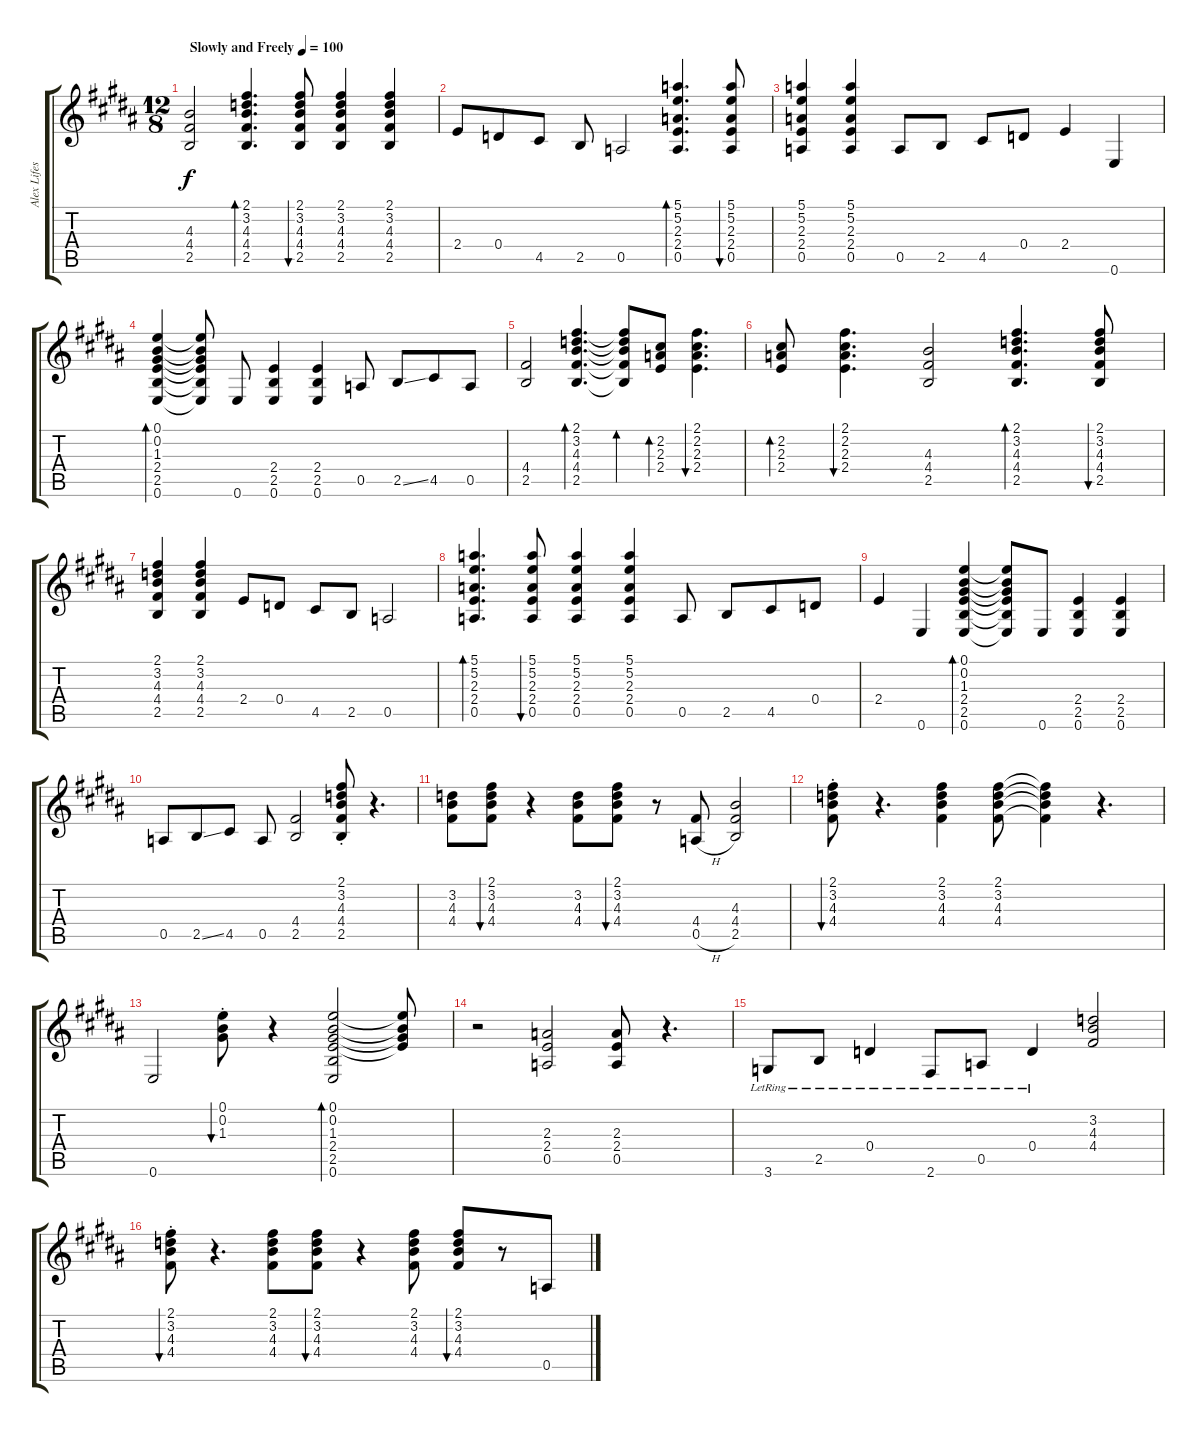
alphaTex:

\track ("Alex Lifeson Guitar" "Alex Lifes") {instrument electricguitarclean}
\staff {score tabs}
\tuning (E4 B3 G3 D3 A2 E2) {hide}
\ts (12 8)
\tempo (100 "Slowly and Freely")
\clef g2
\ks b
(4.3 4.4 2.5).2{dy f instrument electricguitarclean} (2.1 3.2 4.3 4.4 2.5).4{d bd 60} (2.1 3.2 4.3 4.4 2.5).8{bu 60} (2.1 3.2 4.3 4.4 2.5).4 (2.1 3.2 4.3 4.4 2.5).4 |
2.4.8 0.4.8 4.5.8 2.5.8 0.5.2 (5.1 5.2 2.3 2.4 0.5).4{d bd 60} (5.1 5.2 2.3 2.4 0.5).8{bu 60} |
(5.1 5.2 2.3 2.4 0.5).4 (5.1 5.2 2.3 2.4 0.5).4 0.5.8 2.5.8 4.5.8 0.4.8 2.4.4 0.6.4 |
(0.1 0.2 1.3 2.4 2.5 0.6).4{bd 30} (0.1{t} 0.2{t} 1.3{t} 2.4{t} 2.5{t} 0.6{t}).8 0.6.8 (2.4 2.5 0.6).4 (2.4 2.5 0.6).4 0.5.8 2.5{ss}.8 4.5.8 0.5.8 |
(4.4 2.5).2 (2.1 3.2 4.3 4.4 2.5).4{d bd 240} (2.1{t} 3.2{t} 4.3{t} 4.4{t} 2.5{t}).8{bd 240} (2.2 2.3 2.4).8{bd 60} (2.1 2.2 2.3 2.4).4{d bu 60} |
(2.2 2.3 2.4).8{bd 60} (2.1 2.2 2.3 2.4).4{d bu 60} (4.3 4.4 2.5).2 (2.1 3.2 4.3 4.4 2.5).4{d bd 60} (2.1 3.2 4.3 4.4 2.5).8{bu 60} |
(2.1 3.2 4.3 4.4 2.5).4 (2.1 3.2 4.3 4.4 2.5).4 2.4.8 0.4.8 4.5.8 2.5.8 0.5.2 |
(5.1 5.2 2.3 2.4 0.5).4{d bd 60} (5.1 5.2 2.3 2.4 0.5).8{bu 60} (5.1 5.2 2.3 2.4 0.5).4 (5.1 5.2 2.3 2.4 0.5).4 0.5.8 2.5.8 4.5.8 0.4.8 |
2.4.4 0.6.4 (0.1 0.2 1.3 2.4 2.5 0.6).4{bd 30} (0.1{t} 0.2{t} 1.3{t} 2.4{t} 2.5{t} 0.6{t}).8 0.6.8 (2.4 2.5 0.6).4 (2.4 2.5 0.6).4 |
0.5.8 2.5{ss}.8 4.5.8 0.5.8 (4.4 2.5).2 (2.1{st} 3.2 4.3 4.4 2.5).8 r.4{d} |
(3.2 4.3 4.4).8 (2.1 3.2 4.3 4.4).8{bu 60} r.4 (3.2 4.3 4.4).8 (2.1 3.2 4.3 4.4).8{bu 60} r.8 (4.4 0.5{h}).8 (4.3 4.4 2.5).2 |
(2.1 3.2 4.3 4.4{st}).8{bu 30} r.4{d} (2.1 3.2 4.3 4.4).4 (2.1 3.2 4.3 4.4).8 (2.1{t} 3.2{t} 4.3{t} 4.4{t}).4 r.4{d} |
0.6.2 (0.1 0.2 1.3{st}).8{bu 30} r.4 (0.1 0.2 1.3 2.4 2.5 0.6).2{bd 120} (0.1{t} 0.2{t} 1.3{t} 2.4{t}).8 |
r.2 (2.3 2.4 0.5).2 (2.3 2.4 0.5).8 r.4{d} |
3.6{lr}.8 2.5{lr}.8 0.4{lr}.4 2.6{lr}.8 0.5{lr}.8 0.4{lr}.4 (3.2 4.3 4.4).2 |
(2.1 3.2 4.3 4.4{st}).8{bu 30} r.4{d} (2.1 3.2 4.3 4.4).8 (2.1 3.2 4.3 4.4).8{bu 30} r.4 (2.1 3.2 4.3 4.4).8 (2.1 3.2 4.3 4.4).8{bu 30} r.8 0.5{h}.8
